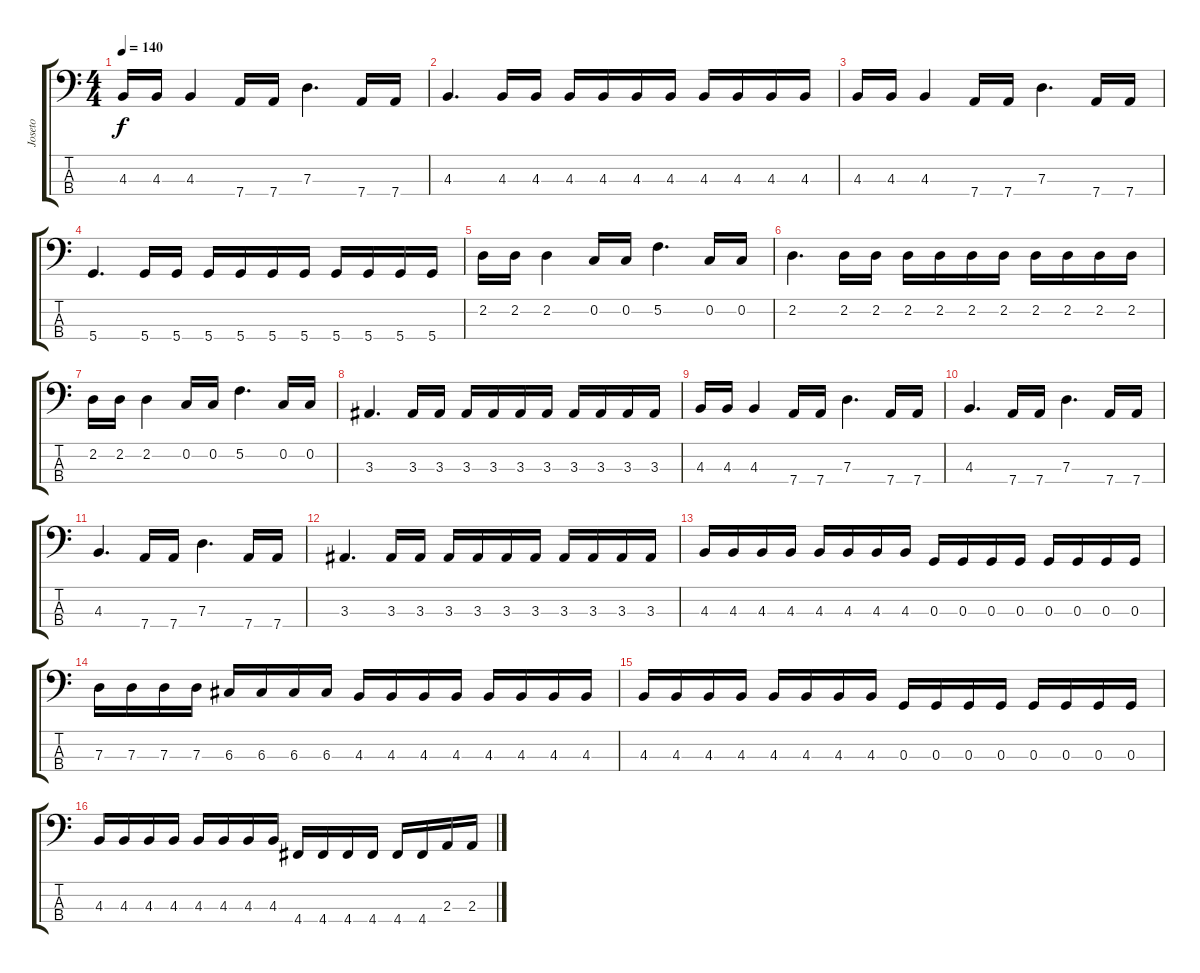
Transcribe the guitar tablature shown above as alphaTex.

\track ("Joseto" "Joseto") {instrument electricbassfinger}
\staff {score tabs}
\tuning (F2 C2 G1 D1) {hide}
\ts (4 4)
\tempo 140
\clef f4
\ks c
4.3.16{dy f} 4.3.16 4.3.4 7.4.16 7.4.16 7.3.4{d} 7.4.16 7.4.16 |
4.3.4{d} 4.3.16 4.3.16 4.3.16 4.3.16 4.3.16 4.3.16 4.3.16 4.3.16 4.3.16 4.3.16 |
4.3.16 4.3.16 4.3.4 7.4.16 7.4.16 7.3.4{d} 7.4.16 7.4.16 |
5.4.4{d} 5.4.16 5.4.16 5.4.16 5.4.16 5.4.16 5.4.16 5.4.16 5.4.16 5.4.16 5.4.16 |
2.2.16 2.2.16 2.2.4 0.2.16 0.2.16 5.2.4{d} 0.2.16 0.2.16 |
2.2.4{d} 2.2.16 2.2.16 2.2.16 2.2.16 2.2.16 2.2.16 2.2.16 2.2.16 2.2.16 2.2.16 |
2.2.16 2.2.16 2.2.4 0.2.16 0.2.16 5.2.4{d} 0.2.16 0.2.16 |
3.3.4{d} 3.3.16 3.3.16 3.3.16 3.3.16 3.3.16 3.3.16 3.3.16 3.3.16 3.3.16 3.3.16 |
4.3.16 4.3.16 4.3.4 7.4.16 7.4.16 7.3.4{d} 7.4.16 7.4.16 |
4.3.4{d} 7.4.16 7.4.16 7.3.4{d} 7.4.16 7.4.16 |
4.3.4{d} 7.4.16 7.4.16 7.3.4{d} 7.4.16 7.4.16 |
3.3.4{d} 3.3.16 3.3.16 3.3.16 3.3.16 3.3.16 3.3.16 3.3.16 3.3.16 3.3.16 3.3.16 |
4.3.16 4.3.16 4.3.16 4.3.16 4.3.16 4.3.16 4.3.16 4.3.16 0.3.16 0.3.16 0.3.16 0.3.16 0.3.16 0.3.16 0.3.16 0.3.16 |
7.3.16 7.3.16 7.3.16 7.3.16 6.3.16 6.3.16 6.3.16 6.3.16 4.3.16 4.3.16 4.3.16 4.3.16 4.3.16 4.3.16 4.3.16 4.3.16 |
4.3.16 4.3.16 4.3.16 4.3.16 4.3.16 4.3.16 4.3.16 4.3.16 0.3.16 0.3.16 0.3.16 0.3.16 0.3.16 0.3.16 0.3.16 0.3.16 |
4.3.16 4.3.16 4.3.16 4.3.16 4.3.16 4.3.16 4.3.16 4.3.16 4.4.16 4.4.16 4.4.16 4.4.16 4.4.16 4.4.16 2.3.16 2.3.16
